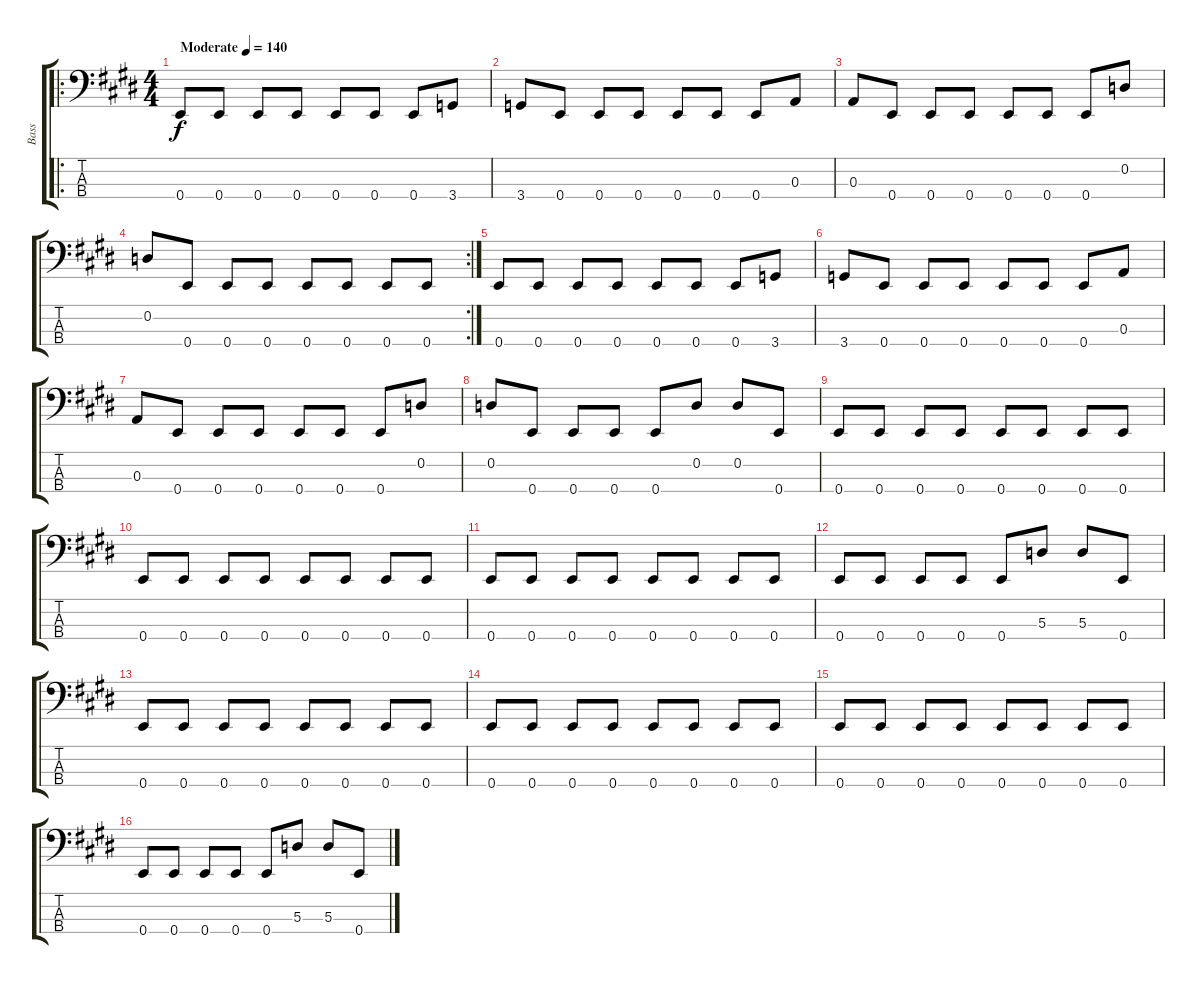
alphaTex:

\track ("Bass" "Bass") {instrument electricbassfinger}
\staff {score tabs}
\tuning (G2 D2 A1 E1) {hide}
\ro
\ts (4 4)
\tempo (140 "Moderate")
\clef f4
\ks e
0.4.8{dy f instrument electricbassfinger} 0.4.8 0.4.8 0.4.8 0.4.8 0.4.8 0.4.8 3.4.8 |
3.4.8 0.4.8 0.4.8 0.4.8 0.4.8 0.4.8 0.4.8 0.3.8 |
0.3.8 0.4.8 0.4.8 0.4.8 0.4.8 0.4.8 0.4.8 0.2.8 |
\rc 2
0.2.8 0.4.8 0.4.8 0.4.8 0.4.8 0.4.8 0.4.8 0.4.8 |
0.4.8 0.4.8 0.4.8 0.4.8 0.4.8 0.4.8 0.4.8 3.4.8 |
3.4.8 0.4.8 0.4.8 0.4.8 0.4.8 0.4.8 0.4.8 0.3.8 |
0.3.8 0.4.8 0.4.8 0.4.8 0.4.8 0.4.8 0.4.8 0.2.8 |
0.2.8 0.4.8 0.4.8 0.4.8 0.4.8 0.2.8 0.2.8 0.4.8 |
0.4.8 0.4.8 0.4.8 0.4.8 0.4.8 0.4.8 0.4.8 0.4.8 |
0.4.8 0.4.8 0.4.8 0.4.8 0.4.8 0.4.8 0.4.8 0.4.8 |
0.4.8 0.4.8 0.4.8 0.4.8 0.4.8 0.4.8 0.4.8 0.4.8 |
0.4.8 0.4.8 0.4.8 0.4.8 0.4.8 5.3.8 5.3.8 0.4.8 |
0.4.8 0.4.8 0.4.8 0.4.8 0.4.8 0.4.8 0.4.8 0.4.8 |
0.4.8 0.4.8 0.4.8 0.4.8 0.4.8 0.4.8 0.4.8 0.4.8 |
0.4.8 0.4.8 0.4.8 0.4.8 0.4.8 0.4.8 0.4.8 0.4.8 |
0.4.8 0.4.8 0.4.8 0.4.8 0.4.8 5.3.8 5.3.8 0.4.8
